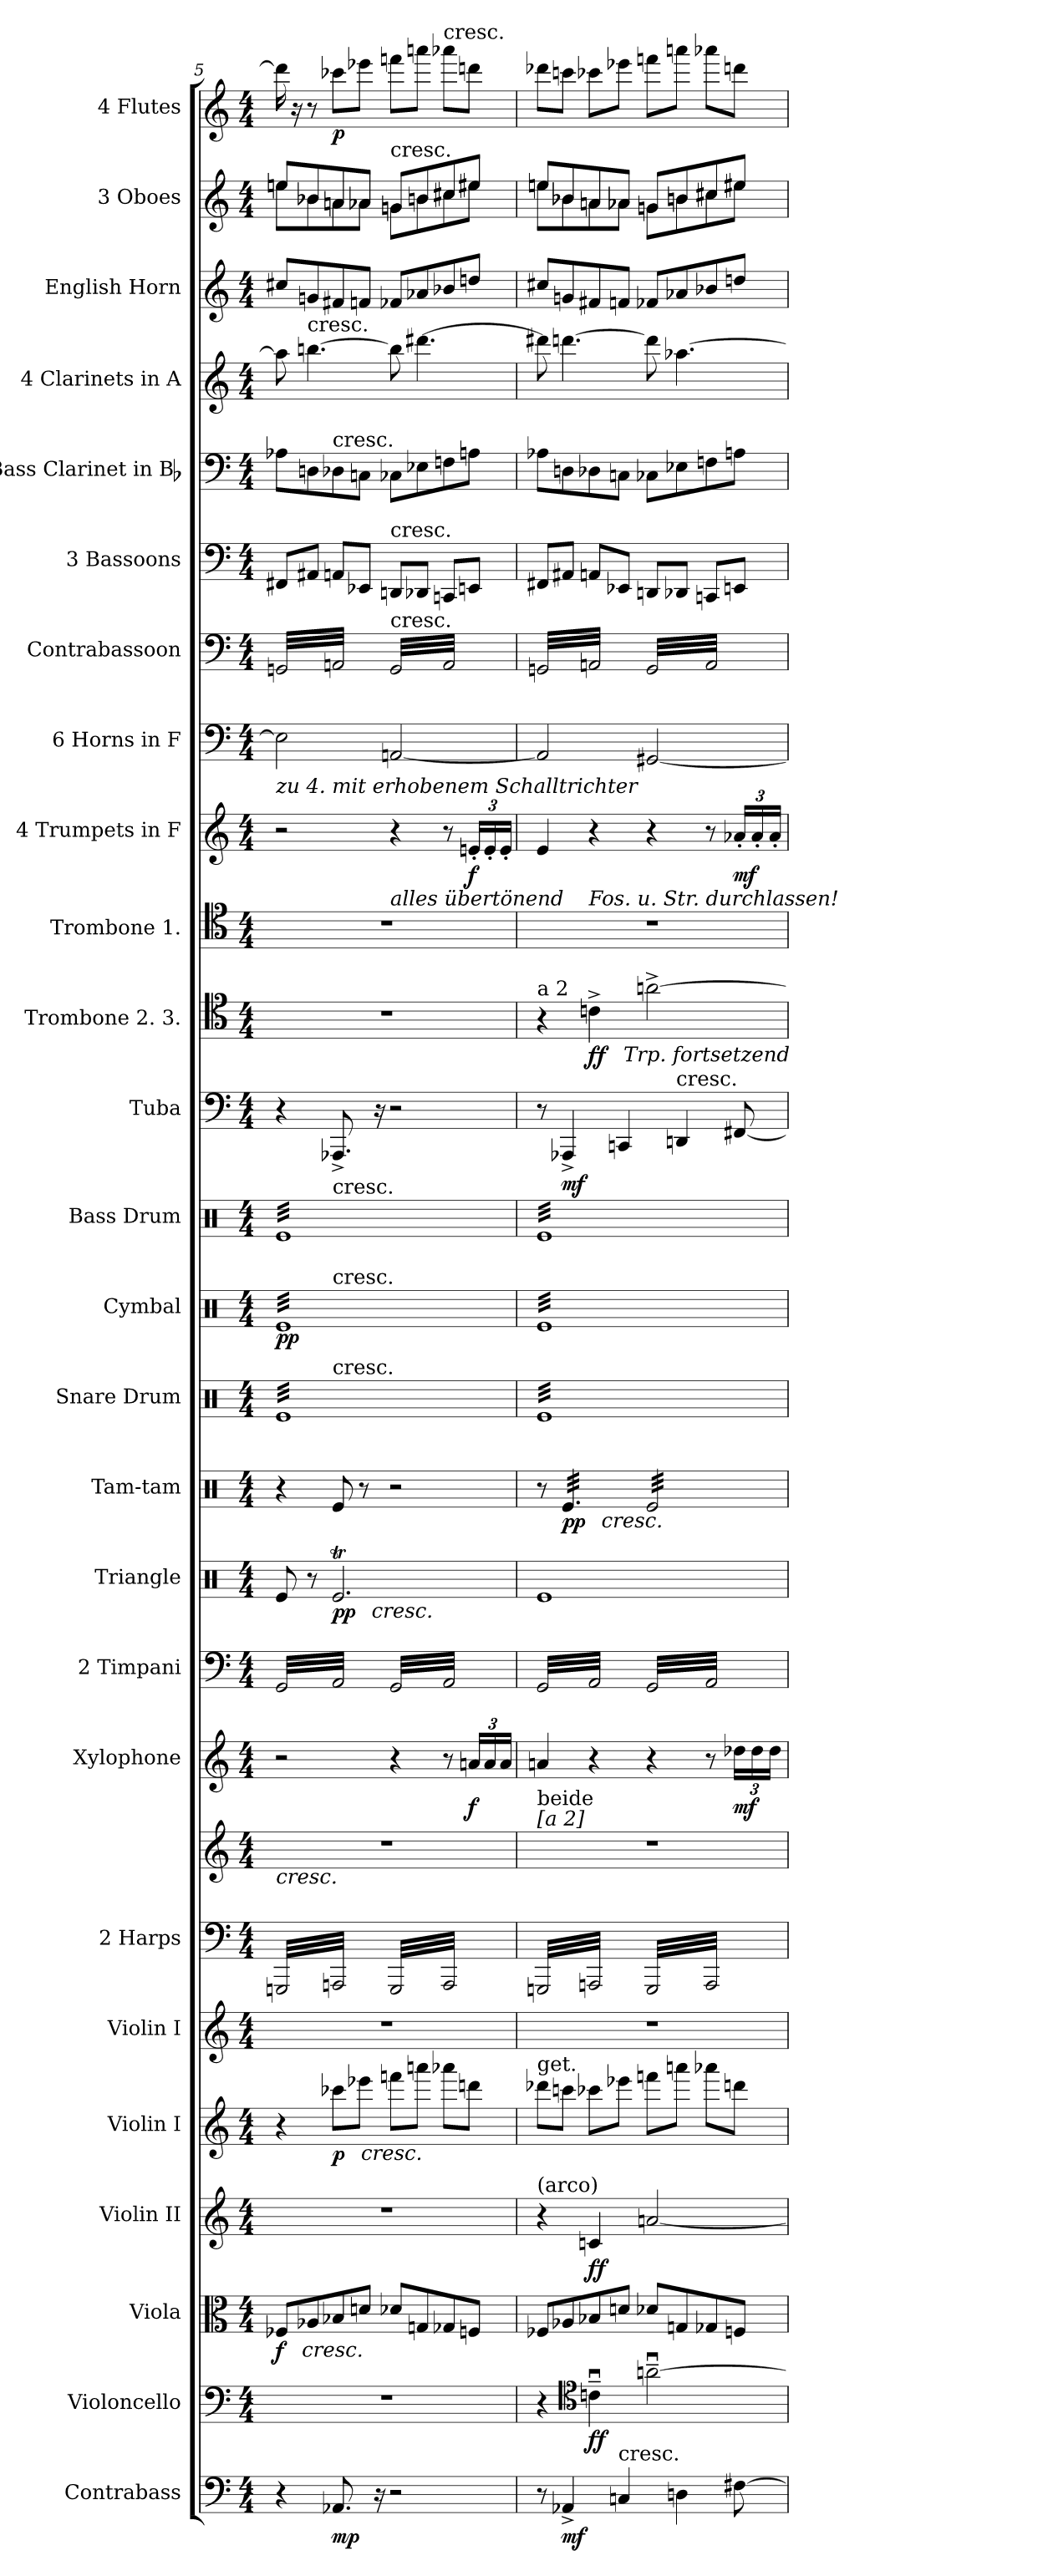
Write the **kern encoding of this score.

**kern	**dynam	**kern	**dynam	**kern	**dynam	**kern	**dynam	**kern	**dynam	**kern	**kern	**kern	**kern	**dynam	**kern	**kern	**dynam	**kern	**dynam	**kern	**kern	**dynam	**kern	**kern	**dynam	**kern	**dynam	**kern	**kern	**dynam	**kern	**kern	**kern	**kern	**kern	**kern	**kern	**kern	**dynam
*part26	*part26	*part25	*part25	*part24	*part24	*part23	*part23	*part22	*part22	*part21	*part20	*part20	*part19	*part19	*part18	*part17	*part17	*part16	*part16	*part15	*part14	*part14	*part13	*part12	*part12	*part11	*part11	*part10	*part9	*part9	*part8	*part7	*part6	*part5	*part4	*part3	*part2	*part1	*part1
*staff27	*staff27	*staff26	*staff26	*staff25	*staff25	*staff24	*staff24	*staff23	*staff23	*staff22	*staff21	*staff20	*staff19	*staff19	*staff18	*staff17	*staff17	*staff16	*staff16	*staff15	*staff14	*staff14	*staff13	*staff12	*staff12	*staff11	*staff11	*staff10	*staff9	*staff9	*staff8	*staff7	*staff6	*staff5	*staff4	*staff3	*staff2	*staff1	*staff1
*I"Contrabass	*	*I"Violoncello	*	*I"Viola	*	*I"Violin II	*	*I"Violin I	*	*I"Violin I	*I"2 Harps	*	*I"Xylophone	*	*I"2 Timpani	*I"Triangle	*	*I"Tam-tam	*	*I"Snare Drum	*I"Cymbal	*	*I"Bass Drum	*I"Tuba	*	*I"Trombone 2. 3.	*	*I"Trombone 1.	*I"4 Trumpets in F	*	*I"6 Horns in F	*I"Contrabassoon	*I"3 Bassoons	*I"Bass Clarinet in Bb	*I"4 Clarinets in A	*I"English Horn	*I"3 Oboes	*I"4 Flutes	*
*I'Cb.	*	*I'Vc.	*	*I'Vla.	*	*I'Vln. II	*	*I'Vln. I	*	*I'Vln. I	*I'Hp	*	*I'Xyl.	*	*I'Timp.	*I'Tri.	*	*I'T.-t.	*	*I'S. D.	*I'Cym.	*	*I'B. D.	*I'Tba.	*	*I'Tbn.	*	*I'Tbn.	*	*	*I'Hn. 1. 2.	*I'Cbsn.	*I'Bsn.	*I'B. Cl.	*I'Cl.	*I'Eng. Hn.	*I'Ob.	*I'Fl.	*
*clefF4	*	*clefF4	*	*clefC3	*	*clefG2	*	*clefG2	*	*clefG2	*clefF4	*clefG2	*clefG2	*	*clefF4	*clefX	*	*clefX	*	*clefX	*clefX	*	*clefX	*clefF4	*	*clefC4	*	*clefC4	*clefG2	*	*clefF4	*clefF4	*clefF4	*clefF4	*clefG2	*clefG2	*clefG2	*clefG2	*
*ITrd7c12	*	*	*	*	*	*	*	*	*	*	*	*	*	*	*	*	*	*	*	*	*	*	*	*	*	*	*	*	*ITrd-3c-5	*	*ITrd-3c-5	*ITrd7c12	*	*ITrd1c2	*ITrd2c3	*ITrd4c7	*	*	*
*k[]	*	*k[]	*	*k[]	*	*k[]	*	*k[]	*	*k[]	*k[]	*k[]	*k[]	*	*k[]	*k[]	*	*k[]	*	*k[]	*k[]	*	*k[]	*k[]	*	*k[]	*	*k[]	*k[b-]	*	*k[b-]	*k[]	*k[]	*k[b-e-]	*k[f#c#g#]	*k[b-]	*k[]	*k[]	*
*M4/4	*	*M4/4	*	*M4/4	*	*M4/4	*	*M4/4	*	*M4/4	*M4/4	*M4/4	*M4/4	*	*M4/4	*M4/4	*	*M4/4	*	*M4/4	*M4/4	*	*M4/4	*M4/4	*	*M4/4	*	*M4/4	*M4/4	*	*M4/4	*M4/4	*M4/4	*M4/4	*M4/4	*M4/4	*M4/4	*M4/4	*
=5	=5	=5	=5	=5	=5	=5	=5	=5	=5	=5	=5	=5	=5	=5	=5	=5	=5	=5	=5	=5	=5	=5	=5	=5	=5	=5	=5	=5	=5	=5	=5	=5	=5	=5	=5	=5	=5	=5	=5
*	*	*	*	*	*	*	*	*	*	*	*	*	*	*	*	*	*	*	*	*	*	*	*	*	*	*	*	*	*	*	*	*	*	*	*	*	*^	*	*
!	!	!	!	!	!	!	!	!	!	!	!	!	!	!	!	!	!	!	!	!	!	!	!	!	!	!	!	!	!	!	!	!LO:TX:b:i:t=[staccato sempre]	!	!	!	!	!	!	!	!
!	!	!	!	!	!	!	!	!	!	!	!	!	!	!	!	!	!	!	!	!	!	!	!	!	!	!	!	!	!LO:TX:a:i:t=zu 4. mit erhobenem Schalltrichter	!	!	!	!	!	!	!	!	!	!	!
!	!	!	!	!	!	!	!	!	!	!	!	!	!	!	!	!	!	!	!	!	!LO:TX:a:t=(trem.)	!	!	!	!	!	!	!	!	!	!	!	!	!	!	!	!	!	!	!
!	!	!	!	!	!	!	!	!	!	!	!	!LO:TX:b:i:t=cresc.	!	!	!	!	!	!	!	!	!	!	!	!	!	!	!	!	!	!	!	!	!	!	!	!	!	!	!	!
!	!	!	!	!	!LO:DY:t=%s cresc.	!	!	!	!	!	!	!	!	!	!	!	!	!	!	!	!	!	!	!	!	!	!	!	!	!	!	!	!	!	!	!	!	!	!	!
*	*	*	*	*	*	*	*	*	*	*	*	*	*	*	*	*	*	*	*	*^	*^	*	*^	*	*	*	*	*	*	*	*	*	*	*	*	*	*	*	*	*
*	*	*	*	*	*	*	*	*	*	*	*tremolo	*	*	*	*	*	*	*	*	*	*	*	*	*	*	*	*	*	*	*	*	*	*	*	*	*	*	*	*	*	*	*	*
*	*	*	*	*	*	*	*	*	*	*	*	*	*	*	*tremolo	*	*	*	*	*	*	*	*	*	*	*	*	*	*	*	*	*	*	*	*	*	*	*	*	*	*	*	*
*	*	*	*	*	*	*	*	*	*	*	*	*	*	*	*	*	*	*	*	*tremolo	*	*	*	*	*	*	*	*	*	*	*	*	*	*	*	*	*	*	*	*	*	*	*
*	*	*	*	*	*	*	*	*	*	*	*	*	*	*	*	*	*	*	*	*	*	*tremolo	*	*	*	*	*	*	*	*	*	*	*	*	*	*	*	*	*	*	*	*	*
*	*	*	*	*	*	*	*	*	*	*	*	*	*	*	*	*	*	*	*	*	*	*	*	*	*tremolo	*	*	*	*	*	*	*	*	*	*	*	*	*	*	*	*	*	*
*	*	*	*	*	*	*	*	*	*	*	*	*	*	*	*	*	*	*	*	*	*	*	*	*	*	*	*	*	*	*	*	*	*	*	*tremolo	*	*	*	*	*	*	*	*
4r	.	1r	.	8F-XL	f	1r	.	4r	.	1r	32GGGnLLL	1r	2r	.	32GGLLL	8Re/	.	4r	.	32Re/LLL	4ryy	32Re/LLL	4ryy	pp	32Re/LLL	4ryy	4r	.	1r	.	1r	2r	.	2A-]	32GGGnLLL	8FF#X/L	8G-XL	8ff#]	8f#XL	8eenL	8eenL	16ddd#]	.
.	.	.	.	.	.	.	.	.	.	.	32AAAn	.	.	.	32AA	.	.	.	.	32Re/	.	32Re/	.	.	32Re/	.	.	.	.	.	.	.	.	.	32AAAn	.	.	.	.	.	.	.	.
.	.	.	.	.	.	.	.	.	.	.	32GGGn	.	.	.	32GG	.	.	.	.	32Re/	.	32Re/	.	.	32Re/	.	.	.	.	.	.	.	.	.	32GGGn	.	.	.	.	.	.	16r	.
.	.	.	.	.	.	.	.	.	.	.	32AAAn	.	.	.	32AA	.	.	.	.	32Re/	.	32Re/	.	.	32Re/	.	.	.	.	.	.	.	.	.	32AAAn	.	.	.	.	.	.	.	.
!	!	!	!	!	!	!	!	!	!	!	!	!	!	!	!	!	!	!	!	!	!	!	!	!	!	!	!	!	!	!	!	!	!	!	!	!	!	!LO:TX:t=cresc.	!	!	!	!	!
.	.	.	.	8A-X	.	.	.	.	.	.	32GGGn	.	.	.	32GG	8r	.	.	.	32Re/	.	32Re/	.	.	32Re/	.	.	.	.	.	.	.	.	.	32GGGn	8AA#X/J	8Cn	[4.gg#X	8cn	8b-X	8b-X	8r	.
.	.	.	.	.	.	.	.	.	.	.	32AAAn	.	.	.	32AA	.	.	.	.	32Re/	.	32Re/	.	.	32Re/	.	.	.	.	.	.	.	.	.	32AAAn	.	.	.	.	.	.	.	.
.	.	.	.	.	.	.	.	.	.	.	32GGGn	.	.	.	32GG	.	.	.	.	32Re/	.	32Re/	.	.	32Re/	.	.	.	.	.	.	.	.	.	32GGGn	.	.	.	.	.	.	.	.
.	.	.	.	.	.	.	.	.	.	.	32AAAn	.	.	.	32AA	.	.	.	.	32Re/	.	32Re/	.	.	32Re/	.	.	.	.	.	.	.	.	.	32AAAn	.	.	.	.	.	.	.	.
!	!	!	!	!	!	!	!	!	!	!	!	!	!	!	!	!	!	!	!	!	!	!	!	!	!	!	!	!	!	!	!	!	!	!	!	!	!LO:TX:t=cresc.	!	!	!	!	!	!
!	!	!	!	!	!	!	!	!	!	!	!	!	!	!	!	!	!	!	!	!	!	!	!	!	!	!LO:TX:t=cresc.	!	!	!	!	!	!	!	!	!	!	!	!	!	!	!	!	!
!	!	!	!	!	!	!	!	!	!	!	!	!	!	!	!	!	!	!	!	!	!	!	!LO:TX:t=cresc.	!	!	!	!	!	!	!	!	!	!	!	!	!	!	!	!	!	!	!	!
!	!	!	!	!	!	!	!	!	!	!	!	!	!	!	!	!	!	!	!	!	!LO:TX:t=cresc.	!	!	!	!	!	!	!	!	!	!	!	!	!	!	!	!	!	!	!	!	!	!
!	!	!	!	!	!	!	!	!	!LO:DY:t=%s cresc.	!	!	!	!	!	!	!	!LO:DY:t=%s cresc.	!	!	!	!	!	!	!	!	!	!	!	!	!	!	!	!	!	!	!	!	!	!	!	!	!	!
8.AAA-X	mp	.	.	8B-X	.	.	.	8ccc-X\L	p	.	32GGGn	.	.	.	32GG	2.Ret/	pp	8Re/	.	32Re/	2.ryy	32Re/	2.ryy	.	32Re/	2.ryy	8.AAA-X^	.	.	.	.	.	.	.	32GGGn	8AAn/L	8C-X	.	8Bn	8an	8an	8ccc-Xi\L	p
.	.	.	.	.	.	.	.	.	.	.	32AAAn	.	.	.	32AA	.	.	.	.	32Re/	.	32Re/	.	.	32Re/	.	.	.	.	.	.	.	.	.	32AAAn	.	.	.	.	.	.	.	.
.	.	.	.	.	.	.	.	.	.	.	32GGGn	.	.	.	32GG	.	.	.	.	32Re/	.	32Re/	.	.	32Re/	.	.	.	.	.	.	.	.	.	32GGGn	.	.	.	.	.	.	.	.
.	.	.	.	.	.	.	.	.	.	.	32AAAn	.	.	.	32AA	.	.	.	.	32Re/	.	32Re/	.	.	32Re/	.	.	.	.	.	.	.	.	.	32AAAn	.	.	.	.	.	.	.	.
.	.	.	.	8dnJ	.	.	.	8eee-X\J	.	.	32GGGn	.	.	.	32GG	.	.	8r	.	32Re/	.	32Re/	.	.	32Re/	.	.	.	.	.	.	.	.	.	32GGGn	8EE-X/J	8BB-XJ	.	8B-XJ	8a-XJ	8a-XJ	8eee-X\J	.
.	.	.	.	.	.	.	.	.	.	.	32AAAn	.	.	.	32AA	.	.	.	.	32Re/	.	32Re/	.	.	32Re/	.	.	.	.	.	.	.	.	.	32AAAn	.	.	.	.	.	.	.	.
16r	.	.	.	.	.	.	.	.	.	.	32GGGn	.	.	.	32GG	.	.	.	.	32Re/	.	32Re/	.	.	32Re/	.	16r	.	.	.	.	.	.	.	32GGGn	.	.	.	.	.	.	.	.
.	.	.	.	.	.	.	.	.	.	.	32AAAnJJJ	.	.	.	32AAJJJ	.	.	.	.	32Re/	.	32Re/	.	.	32Re/	.	.	.	.	.	.	.	.	.	32AAAnJJJ	.	.	.	.	.	.	.	.
!	!	!	!	!	!	!	!	!	!	!	!	!	!	!	!	!	!	!	!	!	!	!	!	!	!	!	!	!	!	!	!	!	!	!	!	!	!	!	!	!LO:TX:t=cresc.	!	!	!
!	!	!	!	!	!	!	!	!	!	!	!	!	!	!	!	!	!	!	!	!	!	!	!	!	!	!	!	!	!	!	!	!	!	!	!	!LO:TX:t=cresc.	!	!	!	!	!	!	!
!	!	!	!	!	!	!	!	!	!	!	!	!	!	!	!	!	!	!	!	!	!	!	!	!	!	!	!	!	!	!	!	!	!	!	!LO:TX:t=cresc.	!	!	!	!	!	!	!	!
!	!	!	!	!	!	!	!	!	!	!	!	!	!	!	!	!	!	!	!	!	!	!	!	!	!	!	!	!	!	!	!	!LO:TX:b:i:t=alles übertönend	!	!	!	!	!	!	!	!	!	!	!
2r	.	.	.	8d-XL	.	.	.	8fffn\L	.	.	32GGGLLL	.	4r	.	32GGLLL	.	.	2r	.	32Re/	.	32Re/	.	.	32Re/	.	2r	.	.	.	.	4r	.	[2Dn	32GGGLLL	8DDn/L	8BB--XL	8gg#]	8B--XL	8gniL	8gnL	8fffn\L	.
.	.	.	.	.	.	.	.	.	.	.	32AAA	.	.	.	32AA	.	.	.	.	32Re/	.	32Re/	.	.	32Re/	.	.	.	.	.	.	.	.	.	32AAA	.	.	.	.	.	.	.	.
.	.	.	.	.	.	.	.	.	.	.	32GGG	.	.	.	32GG	.	.	.	.	32Re/	.	32Re/	.	.	32Re/	.	.	.	.	.	.	.	.	.	32GGG	.	.	.	.	.	.	.	.
.	.	.	.	.	.	.	.	.	.	.	32AAA	.	.	.	32AA	.	.	.	.	32Re/	.	32Re/	.	.	32Re/	.	.	.	.	.	.	.	.	.	32AAA	.	.	.	.	.	.	.	.
.	.	.	.	8Gn	.	.	.	8aaan\J	.	.	32GGG	.	.	.	32GG	.	.	.	.	32Re/	.	32Re/	.	.	32Re/	.	.	.	.	.	.	.	.	.	32GGG	8DD-X/J	8D-X	[4.bb#X	8d-X	8bn	8b	8aaan\J	.
.	.	.	.	.	.	.	.	.	.	.	32AAA	.	.	.	32AA	.	.	.	.	32Re/	.	32Re/	.	.	32Re/	.	.	.	.	.	.	.	.	.	32AAA	.	.	.	.	.	.	.	.
.	.	.	.	.	.	.	.	.	.	.	32GGG	.	.	.	32GG	.	.	.	.	32Re/	.	32Re/	.	.	32Re/	.	.	.	.	.	.	.	.	.	32GGG	.	.	.	.	.	.	.	.
.	.	.	.	.	.	.	.	.	.	.	32AAA	.	.	.	32AA	.	.	.	.	32Re/	.	32Re/	.	.	32Re/	.	.	.	.	.	.	.	.	.	32AAA	.	.	.	.	.	.	.	.
!	!	!	!	!	!	!	!	!	!	!	!	!	!	!	!	!	!	!	!	!	!	!	!	!	!	!	!	!	!	!	!	!	!	!	!	!	!	!	!	!	!	!LO:TX:t=cresc.	!
.	.	.	.	8G-X	.	.	.	8aaa-X\L	.	.	32GGG	.	8r	.	32GG	.	.	.	.	32Re/	.	32Re/	.	.	32Re/	.	.	.	.	.	.	8r	.	.	32GGG	8CCn/L	8E-X	.	8e-X	8cc#X	8cc#X	8aaa-X\L	.
.	.	.	.	.	.	.	.	.	.	.	32AAA	.	.	.	32AA	.	.	.	.	32Re/	.	32Re/	.	.	32Re/	.	.	.	.	.	.	.	.	.	32AAA	.	.	.	.	.	.	.	.
.	.	.	.	.	.	.	.	.	.	.	32GGG	.	.	.	32GG	.	.	.	.	32Re/	.	32Re/	.	.	32Re/	.	.	.	.	.	.	.	.	.	32GGG	.	.	.	.	.	.	.	.
.	.	.	.	.	.	.	.	.	.	.	32AAA	.	.	.	32AA	.	.	.	.	32Re/	.	32Re/	.	.	32Re/	.	.	.	.	.	.	.	.	.	32AAA	.	.	.	.	.	.	.	.
.	.	.	.	8FnJ	.	.	.	8dddn\J	.	.	32GGG	.	24anLL	f	32GG	.	.	.	.	32Re/	.	32Re/	.	.	32Re/	.	.	.	.	.	.	24an'LL	f	.	32GGG	8EEn/J	8GnJ	.	8gnJ	8ee#XJ	8ee#XJ	8dddn\J	.
.	.	.	.	.	.	.	.	.	.	.	32AAA	.	.	.	32AA	.	.	.	.	32Re/	.	32Re/	.	.	32Re/	.	.	.	.	.	.	.	.	.	32AAA	.	.	.	.	.	.	.	.
.	.	.	.	.	.	.	.	.	.	.	.	.	24a	.	.	.	.	.	.	.	.	.	.	.	.	.	.	.	.	.	.	24a'	.	.	.	.	.	.	.	.	.	.	.
.	.	.	.	.	.	.	.	.	.	.	32GGG	.	.	.	32GG	.	.	.	.	32Re/	.	32Re/	.	.	32Re/	.	.	.	.	.	.	.	.	.	32GGG	.	.	.	.	.	.	.	.
.	.	.	.	.	.	.	.	.	.	.	.	.	24aJJ	.	.	.	.	.	.	.	.	.	.	.	.	.	.	.	.	.	.	24a'JJ	.	.	.	.	.	.	.	.	.	.	.
.	.	.	.	.	.	.	.	.	.	.	32AAAJJJ	.	.	.	32AAJJJ	.	.	.	.	32Re/JJJ	.	32Re/JJJ	.	.	32Re/JJJ	.	.	.	.	.	.	.	.	.	32AAAJJJ	.	.	.	.	.	.	.	.
=6	=6	=6	=6	=6	=6	=6	=6	=6	=6	=6	=6	=6	=6	=6	=6	=6	=6	=6	=6	=6	=6	=6	=6	=6	=6	=6	=6	=6	=6	=6	=6	=6	=6	=6	=6	=6	=6	=6	=6	=6	=6	=6	=6
!	!	!	!	!	!	!	!	!	!	!	!	!	!	!	!	!	!	!	!	!	!	!	!	!	!	!	!	!	!LO:TX:a:t=a 2	!	!	!	!	!	!	!	!	!	!	!	!	!	!
!	!	!	!	!	!	!	!	!	!	!	!	!LO:TX:a:t=[a 2]	!	!	!	!	!	!	!	!	!	!	!	!	!	!	!	!	!	!	!	!	!	!	!	!	!	!	!	!	!	!	!
!	!	!	!	!	!	!	!	!	!	!	!	!LO:TX:a:t=beide	!	!	!	!	!	!	!	!	!	!	!	!	!	!	!	!	!	!	!	!	!	!	!	!	!	!	!	!	!	!	!
!	!	!	!	!	!	!	!	!LO:TX:a:t=get.	!	!	!	!	!	!	!	!	!	!	!	!	!	!	!	!	!	!	!	!	!	!	!	!	!	!	!	!	!	!	!	!	!	!	!
!	!	!	!	!	!	!LO:TX:a:t=(arco)	!	!	!	!	!	!	!	!	!	!	!	!	!	!	!	!	!	!	!	!	!	!	!	!	!	!	!	!	!	!	!	!	!	!	!	!	!
*	*	*	*	*	*	*	*	*	*	*	*	*	*	*	*	*	*	*	*	*v	*v	*	*	*	*v	*v	*	*	*	*	*	*	*	*	*	*	*	*	*	*	*	*	*
*	*	*	*	*	*	*	*	*	*	*	*	*	*	*	*	*	*	*	*	*	*v	*v	*	*	*	*	*	*	*	*	*	*	*	*	*	*	*	*	*	*	*
8r	.	4r	.	8F-XL	.	4r	.	8ddd-X\L	.	1r	32GGGnLLL	1r	4an	.	32GGLLL	1Re	.	8r	.	32Re/LLL	32Re/LLL	.	32Re/LLL	8r	.	4r	.	1r	4a	.	2D]	32GGGnLLL	8FF#X/L	8G-XL	8bb#X]	8f#XL	8eenL	8eenL	8ddd-X\L	.
.	.	.	.	.	.	.	.	.	.	.	32AAAn	.	.	.	32AA	.	.	.	.	32Re/	32Re/	.	32Re/	.	.	.	.	.	.	.	.	32AAAn	.	.	.	.	.	.	.	.
.	.	.	.	.	.	.	.	.	.	.	32GGGn	.	.	.	32GG	.	.	.	.	32Re/	32Re/	.	32Re/	.	.	.	.	.	.	.	.	32GGGn	.	.	.	.	.	.	.	.
.	.	.	.	.	.	.	.	.	.	.	32AAAn	.	.	.	32AA	.	.	.	.	32Re/	32Re/	.	32Re/	.	.	.	.	.	.	.	.	32AAAn	.	.	.	.	.	.	.	.
!	!	!	!	!	!	!	!	!	!	!	!	!	!	!	!	!	!	!LO:TX:a:t=trem.	!	!	!	!	!	!	!	!	!	!	!	!	!	!	!	!	!	!	!	!	!	!
!	!	!	!	!	!	!	!	!	!	!	!	!	!	!	!	!	!	!	!LO:DY:t=%s cresc.	!	!	!	!	!	!	!	!	!	!	!	!	!	!	!	!	!	!	!	!	!
*	*	*	*	*	*	*	*	*	*	*	*	*	*	*	*	*	*	*tremolo	*	*	*	*	*	*	*	*	*	*	*	*	*	*	*	*	*	*	*	*	*	*
4AAA-X^	mf	.	.	8A-X	.	.	.	8cccn\J	.	.	32GGGn	.	.	.	32GG	.	.	32Re/LLL	pp	32Re/	32Re/	.	32Re/	4AAA-X^	mf	.	.	.	.	.	.	32GGGn	8AA#X/J	8Cn	[4.bbn	8cn	8b-X	8b-X	8cccn\J	.
.	.	.	.	.	.	.	.	.	.	.	32AAAn	.	.	.	32AA	.	.	32Re/	.	32Re/	32Re/	.	32Re/	.	.	.	.	.	.	.	.	32AAAn	.	.	.	.	.	.	.	.
.	.	.	.	.	.	.	.	.	.	.	32GGGn	.	.	.	32GG	.	.	32Re/	.	32Re/	32Re/	.	32Re/	.	.	.	.	.	.	.	.	32GGGn	.	.	.	.	.	.	.	.
.	.	.	.	.	.	.	.	.	.	.	32AAAn	.	.	.	32AA	.	.	32Re/	.	32Re/	32Re/	.	32Re/	.	.	.	.	.	.	.	.	32AAAn	.	.	.	.	.	.	.	.
*	*	*clefC4	*	*	*	*	*	*	*	*	*	*	*	*	*	*	*	*	*	*	*	*	*	*	*	*	*	*	*	*	*	*	*	*	*	*	*	*	*	*
!	!	!	!	!	!	!	!	!	!	!	!	!	!	!	!	!	!	!	!	!	!	!	!	!	!	!	!	!	!LO:TX:b:i:t=Fos. u. Str. durchlassen!	!	!	!	!	!	!	!	!	!	!	!
!	!	!	!	!	!	!	!	!	!	!	!	!	!	!	!	!	!	!	!	!	!	!	!	!	!	!	!LO:DY:t=%s Trp. fortsetzend	!	!	!	!	!	!	!	!	!	!	!	!	!
.	.	4cn~u	ff	8B-X	.	4cn	ff	8ccc-X\L	.	.	32GGGn	.	4r	.	32GG	.	.	32Re/	.	32Re/	32Re/	.	32Re/	.	.	4cn^	ff	.	4r	.	.	32GGGn	8AAn/L	8C-X	.	8Bn	8an	8an	8ccc-X\L	.
.	.	.	.	.	.	.	.	.	.	.	32AAAn	.	.	.	32AA	.	.	32Re/	.	32Re/	32Re/	.	32Re/	.	.	.	.	.	.	.	.	32AAAn	.	.	.	.	.	.	.	.
.	.	.	.	.	.	.	.	.	.	.	32GGGn	.	.	.	32GG	.	.	32Re/	.	32Re/	32Re/	.	32Re/	.	.	.	.	.	.	.	.	32GGGn	.	.	.	.	.	.	.	.
.	.	.	.	.	.	.	.	.	.	.	32AAAn	.	.	.	32AA	.	.	32Re/	.	32Re/	32Re/	.	32Re/	.	.	.	.	.	.	.	.	32AAAn	.	.	.	.	.	.	.	.
!LO:TX:t=cresc.	!	!	!	!	!	!	!	!	!	!	!	!	!	!	!	!	!	!	!	!	!	!	!	!	!	!	!	!	!	!	!	!	!	!	!	!	!	!	!	!
4CCn	.	.	.	8dnJ	.	.	.	8eee-X\J	.	.	32GGGn	.	.	.	32GG	.	.	32Re/	.	32Re/	32Re/	.	32Re/	4CCn	.	.	.	.	.	.	.	32GGGn	8EE-X/J	8BB-XJ	.	8B-XJ	8a-XJ	8a-XJ	8eee-X\J	.
.	.	.	.	.	.	.	.	.	.	.	32AAAn	.	.	.	32AA	.	.	32Re/	.	32Re/	32Re/	.	32Re/	.	.	.	.	.	.	.	.	32AAAn	.	.	.	.	.	.	.	.
.	.	.	.	.	.	.	.	.	.	.	32GGGn	.	.	.	32GG	.	.	32Re/	.	32Re/	32Re/	.	32Re/	.	.	.	.	.	.	.	.	32GGGn	.	.	.	.	.	.	.	.
.	.	.	.	.	.	.	.	.	.	.	32AAAnJJJ	.	.	.	32AAJJJ	.	.	32Re/JJJ	.	32Re/	32Re/	.	32Re/	.	.	.	.	.	.	.	.	32AAAnJJJ	.	.	.	.	.	.	.	.
.	.	[2an~u	.	8d-XL	.	[2an	.	8fffn\L	.	.	32GGGLLL	.	4r	.	32GGLLL	.	.	32Re/LLL	.	32Re/	32Re/	.	32Re/	.	.	[2an^	.	.	4r	.	[2C#X	32GGGLLL	8DDn/L	8BB--XL	8bb]	8B--XL	8gnL	8gnL	8fffn\L	.
.	.	.	.	.	.	.	.	.	.	.	32AAA	.	.	.	32AA	.	.	32Re/	.	32Re/	32Re/	.	32Re/	.	.	.	.	.	.	.	.	32AAA	.	.	.	.	.	.	.	.
.	.	.	.	.	.	.	.	.	.	.	32GGG	.	.	.	32GG	.	.	32Re/	.	32Re/	32Re/	.	32Re/	.	.	.	.	.	.	.	.	32GGG	.	.	.	.	.	.	.	.
.	.	.	.	.	.	.	.	.	.	.	32AAA	.	.	.	32AA	.	.	32Re/	.	32Re/	32Re/	.	32Re/	.	.	.	.	.	.	.	.	32AAA	.	.	.	.	.	.	.	.
!	!	!	!	!	!	!	!	!	!	!	!	!	!	!	!	!	!	!	!	!	!	!	!	!LO:TX:t=cresc.	!	!	!	!	!	!	!	!	!	!	!	!	!	!	!	!
4DDn	.	.	.	8Gn	.	.	.	8aaan\J	.	.	32GGG	.	.	.	32GG	.	.	32Re/	.	32Re/	32Re/	.	32Re/	4DDn	.	.	.	.	.	.	.	32GGG	8DD-X/J	8D-X	[4.ffn	8d-X	8bn	8bn	8aaan\J	.
.	.	.	.	.	.	.	.	.	.	.	32AAA	.	.	.	32AA	.	.	32Re/	.	32Re/	32Re/	.	32Re/	.	.	.	.	.	.	.	.	32AAA	.	.	.	.	.	.	.	.
.	.	.	.	.	.	.	.	.	.	.	32GGG	.	.	.	32GG	.	.	32Re/	.	32Re/	32Re/	.	32Re/	.	.	.	.	.	.	.	.	32GGG	.	.	.	.	.	.	.	.
.	.	.	.	.	.	.	.	.	.	.	32AAA	.	.	.	32AA	.	.	32Re/	.	32Re/	32Re/	.	32Re/	.	.	.	.	.	.	.	.	32AAA	.	.	.	.	.	.	.	.
.	.	.	.	8G-X	.	.	.	8aaa-X\L	.	.	32GGG	.	8r	.	32GG	.	.	32Re/	.	32Re/	32Re/	.	32Re/	.	.	.	.	.	8r	.	.	32GGG	8CCn/L	8E-X	.	8e-X	8cc#X	8cc#X	8aaa-X\L	.
.	.	.	.	.	.	.	.	.	.	.	32AAA	.	.	.	32AA	.	.	32Re/	.	32Re/	32Re/	.	32Re/	.	.	.	.	.	.	.	.	32AAA	.	.	.	.	.	.	.	.
.	.	.	.	.	.	.	.	.	.	.	32GGG	.	.	.	32GG	.	.	32Re/	.	32Re/	32Re/	.	32Re/	.	.	.	.	.	.	.	.	32GGG	.	.	.	.	.	.	.	.
.	.	.	.	.	.	.	.	.	.	.	32AAA	.	.	.	32AA	.	.	32Re/	.	32Re/	32Re/	.	32Re/	.	.	.	.	.	.	.	.	32AAA	.	.	.	.	.	.	.	.
[8FF#X	.	.	.	8FnJ	.	.	.	8dddn\J	.	.	32GGG	.	24dd-XLL	mf	32GG	.	.	32Re/	.	32Re/	32Re/	.	32Re/	[8FF#X	.	.	.	.	24dd-X'LL	mf	.	32GGG	8EEn/J	8GnJ	.	8gnJ	8ee#XJ	8ee#XJ	8dddn\J	.
.	.	.	.	.	.	.	.	.	.	.	32AAA	.	.	.	32AA	.	.	32Re/	.	32Re/	32Re/	.	32Re/	.	.	.	.	.	.	.	.	32AAA	.	.	.	.	.	.	.	.
.	.	.	.	.	.	.	.	.	.	.	.	.	24dd-	.	.	.	.	.	.	.	.	.	.	.	.	.	.	.	24dd-'	.	.	.	.	.	.	.	.	.	.	.
.	.	.	.	.	.	.	.	.	.	.	32GGG	.	.	.	32GG	.	.	32Re/	.	32Re/	32Re/	.	32Re/	.	.	.	.	.	.	.	.	32GGG	.	.	.	.	.	.	.	.
.	.	.	.	.	.	.	.	.	.	.	.	.	24dd-JJ	.	.	.	.	.	.	.	.	.	.	.	.	.	.	.	24dd-'JJ	.	.	.	.	.	.	.	.	.	.	.
.	.	.	.	.	.	.	.	.	.	.	32AAAJJJ	.	.	.	32AAJJJ	.	.	32Re/JJJ	.	32Re/JJJ	32Re/JJJ	.	32Re/JJJ	.	.	.	.	.	.	.	.	32AAAJJJ	.	.	.	.	.	.	.	.
*	*	*	*	*	*	*	*	*	*	*	*	*	*	*	*	*	*	*	*	*	*	*	*	*	*	*	*	*	*	*	*	*Xtremolo	*	*	*	*	*	*	*	*
*	*	*	*	*	*	*	*	*	*	*	*	*	*	*	*	*	*	*	*	*	*	*	*Xtremolo	*	*	*	*	*	*	*	*	*	*	*	*	*	*	*	*	*
*	*	*	*	*	*	*	*	*	*	*	*	*	*	*	*	*	*	*	*	*	*Xtremolo	*	*	*	*	*	*	*	*	*	*	*	*	*	*	*	*	*	*	*
*	*	*	*	*	*	*	*	*	*	*	*	*	*	*	*	*	*	*	*	*Xtremolo	*	*	*	*	*	*	*	*	*	*	*	*	*	*	*	*	*	*	*	*
*	*	*	*	*	*	*	*	*	*	*	*	*	*	*	*	*	*	*Xtremolo	*	*	*	*	*	*	*	*	*	*	*	*	*	*	*	*	*	*	*	*	*	*
*	*	*	*	*	*	*	*	*	*	*	*	*	*	*	*Xtremolo	*	*	*	*	*	*	*	*	*	*	*	*	*	*	*	*	*	*	*	*	*	*	*	*	*
*	*	*	*	*	*	*	*	*	*	*	*Xtremolo	*	*	*	*	*	*	*	*	*	*	*	*	*	*	*	*	*	*	*	*	*	*	*	*	*	*	*	*	*
.	.	.	.	.	.	.	.	.	.	.	.	.	.	.	.	.	.	.	.	.	.	.	.	.	.	.	.	.	.	.	.	.	.	.	.	.	.	.	.	.
.	.	.	.	.	.	.	.	.	.	.	.	.	.	.	.	.	.	.	.	.	.	.	.	.	.	.	.	.	.	.	.	.	.	.	.	.	.	.	.	.
.	.	.	.	.	.	.	.	.	.	.	.	.	.	.	.	.	.	.	.	.	.	.	.	.	.	.	.	.	.	.	.	.	.	.	.	.	.	.	.	.
.	.	.	.	.	.	.	.	.	.	.	.	.	.	.	.	.	.	.	.	.	.	.	.	.	.	.	.	.	.	.	.	.	.	.	.	.	.	.	.	.
.	.	.	.	.	.	.	.	.	.	.	.	.	.	.	.	.	.	.	.	.	.	.	.	.	.	.	.	.	.	.	.	.	.	.	.	.	.	.	.	.
.	.	.	.	.	.	.	.	.	.	.	.	.	.	.	.	.	.	.	.	.	.	.	.	.	.	.	.	.	.	.	.	.	.	.	.	.	.	.	.	.
.	.	.	.	.	.	.	.	.	.	.	.	.	.	.	.	.	.	.	.	.	.	.	.	.	.	.	.	.	.	.	.	.	.	.	.	.	.	.	.	.
.	.	.	.	.	.	.	.	.	.	.	.	.	.	.	.	.	.	.	.	.	.	.	.	.	.	.	.	.	.	.	.	.	.	.	.	.	.	.	.	.
*	*	*	*	*	*	*	*	*	*	*	*	*	*	*	*	*	*	*	*	*	*	*	*	*	*	*	*	*	*	*	*	*	*	*	*	*	*v	*v	*	*
=	=	=	=	=	=	=	=	=	=	=	=	=	=	=	=	=	=	=	=	=	=	=	=	=	=	=	=	=	=	=	=	=	=	=	=	=	=	=	=
*-	*-	*-	*-	*-	*-	*-	*-	*-	*-	*-	*-	*-	*-	*-	*-	*-	*-	*-	*-	*-	*-	*-	*-	*-	*-	*-	*-	*-	*-	*-	*-	*-	*-	*-	*-	*-	*-	*-	*-
